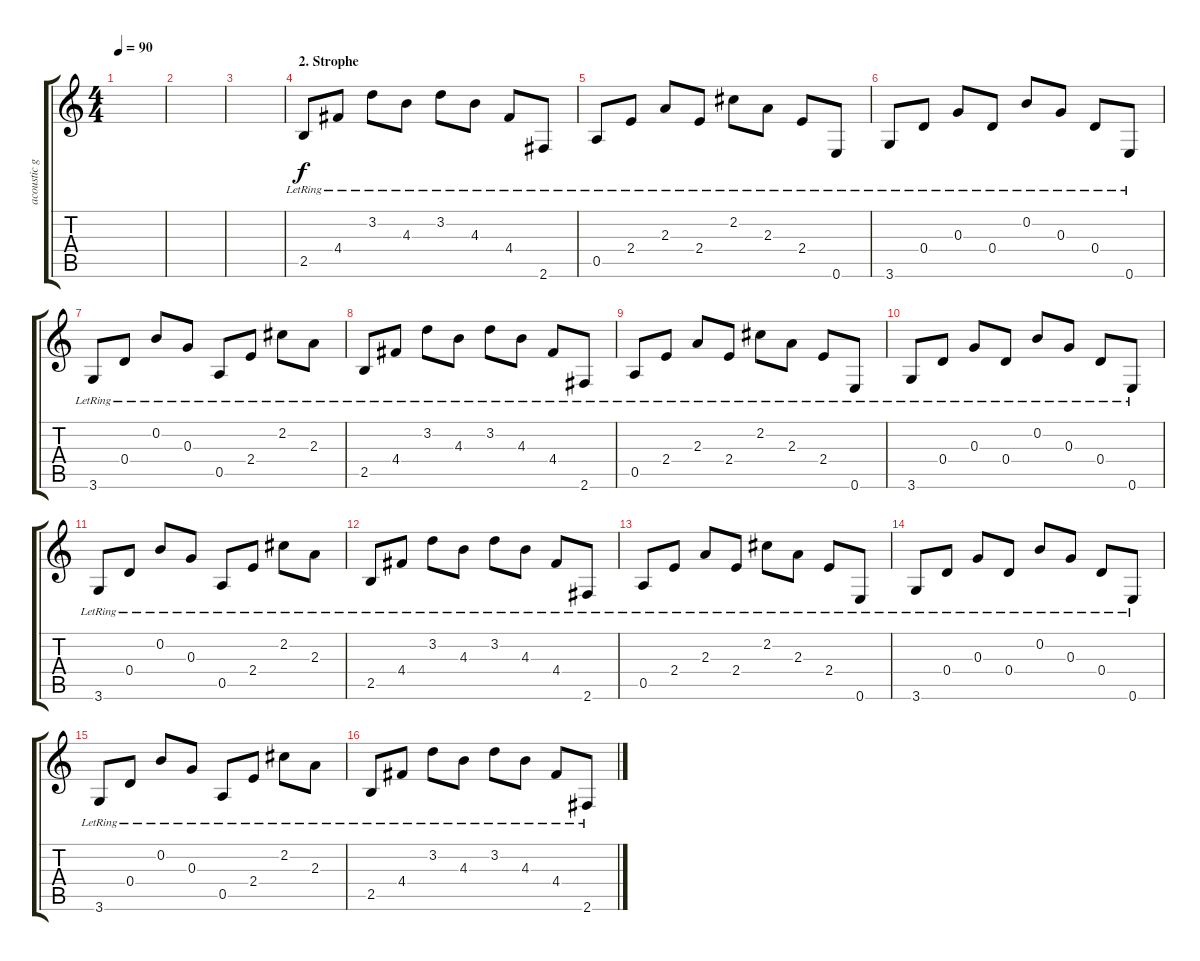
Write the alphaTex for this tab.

\track ("acoustic guitar" "acoustic g") {instrument acousticguitarsteel}
\staff {score tabs}
\tuning (E4 B3 G3 D3 A2 E2) {hide}
\ts (4 4)
\tempo 90
\clef g2
\ks c
|
|
|
\section ("" "2. Strophe")
2.5{lr}.8 4.4{lr}.8 3.2{lr}.8 4.3{lr}.8 3.2{lr}.8 4.3{lr}.8 4.4{lr}.8 2.6{lr}.8 |
0.5{lr}.8 2.4{lr}.8 2.3{lr}.8 2.4{lr}.8 2.2{lr}.8 2.3{lr}.8 2.4{lr}.8 0.6{lr}.8 |
3.6{lr}.8 0.4{lr}.8 0.3{lr}.8 0.4{lr}.8 0.2{lr}.8 0.3{lr}.8 0.4{lr}.8 0.6{lr}.8 |
3.6{lr}.8 0.4{lr}.8 0.2{lr}.8 0.3{lr}.8 0.5{lr}.8 2.4{lr}.8 2.2{lr}.8 2.3{lr}.8 |
2.5{lr}.8 4.4{lr}.8 3.2{lr}.8 4.3{lr}.8 3.2{lr}.8 4.3{lr}.8 4.4{lr}.8 2.6{lr}.8 |
0.5{lr}.8 2.4{lr}.8 2.3{lr}.8 2.4{lr}.8 2.2{lr}.8 2.3{lr}.8 2.4{lr}.8 0.6{lr}.8 |
3.6{lr}.8 0.4{lr}.8 0.3{lr}.8 0.4{lr}.8 0.2{lr}.8 0.3{lr}.8 0.4{lr}.8 0.6{lr}.8 |
3.6{lr}.8 0.4{lr}.8 0.2{lr}.8 0.3{lr}.8 0.5{lr}.8 2.4{lr}.8 2.2{lr}.8 2.3{lr}.8 |
2.5{lr}.8 4.4{lr}.8 3.2{lr}.8 4.3{lr}.8 3.2{lr}.8 4.3{lr}.8 4.4{lr}.8 2.6{lr}.8 |
0.5{lr}.8 2.4{lr}.8 2.3{lr}.8 2.4{lr}.8 2.2{lr}.8 2.3{lr}.8 2.4{lr}.8 0.6{lr}.8 |
3.6{lr}.8 0.4{lr}.8 0.3{lr}.8 0.4{lr}.8 0.2{lr}.8 0.3{lr}.8 0.4{lr}.8 0.6{lr}.8 |
3.6{lr}.8 0.4{lr}.8 0.2{lr}.8 0.3{lr}.8 0.5{lr}.8 2.4{lr}.8 2.2{lr}.8 2.3{lr}.8 |
2.5{lr}.8 4.4{lr}.8 3.2{lr}.8 4.3{lr}.8 3.2{lr}.8 4.3{lr}.8 4.4{lr}.8 2.6{lr}.8
